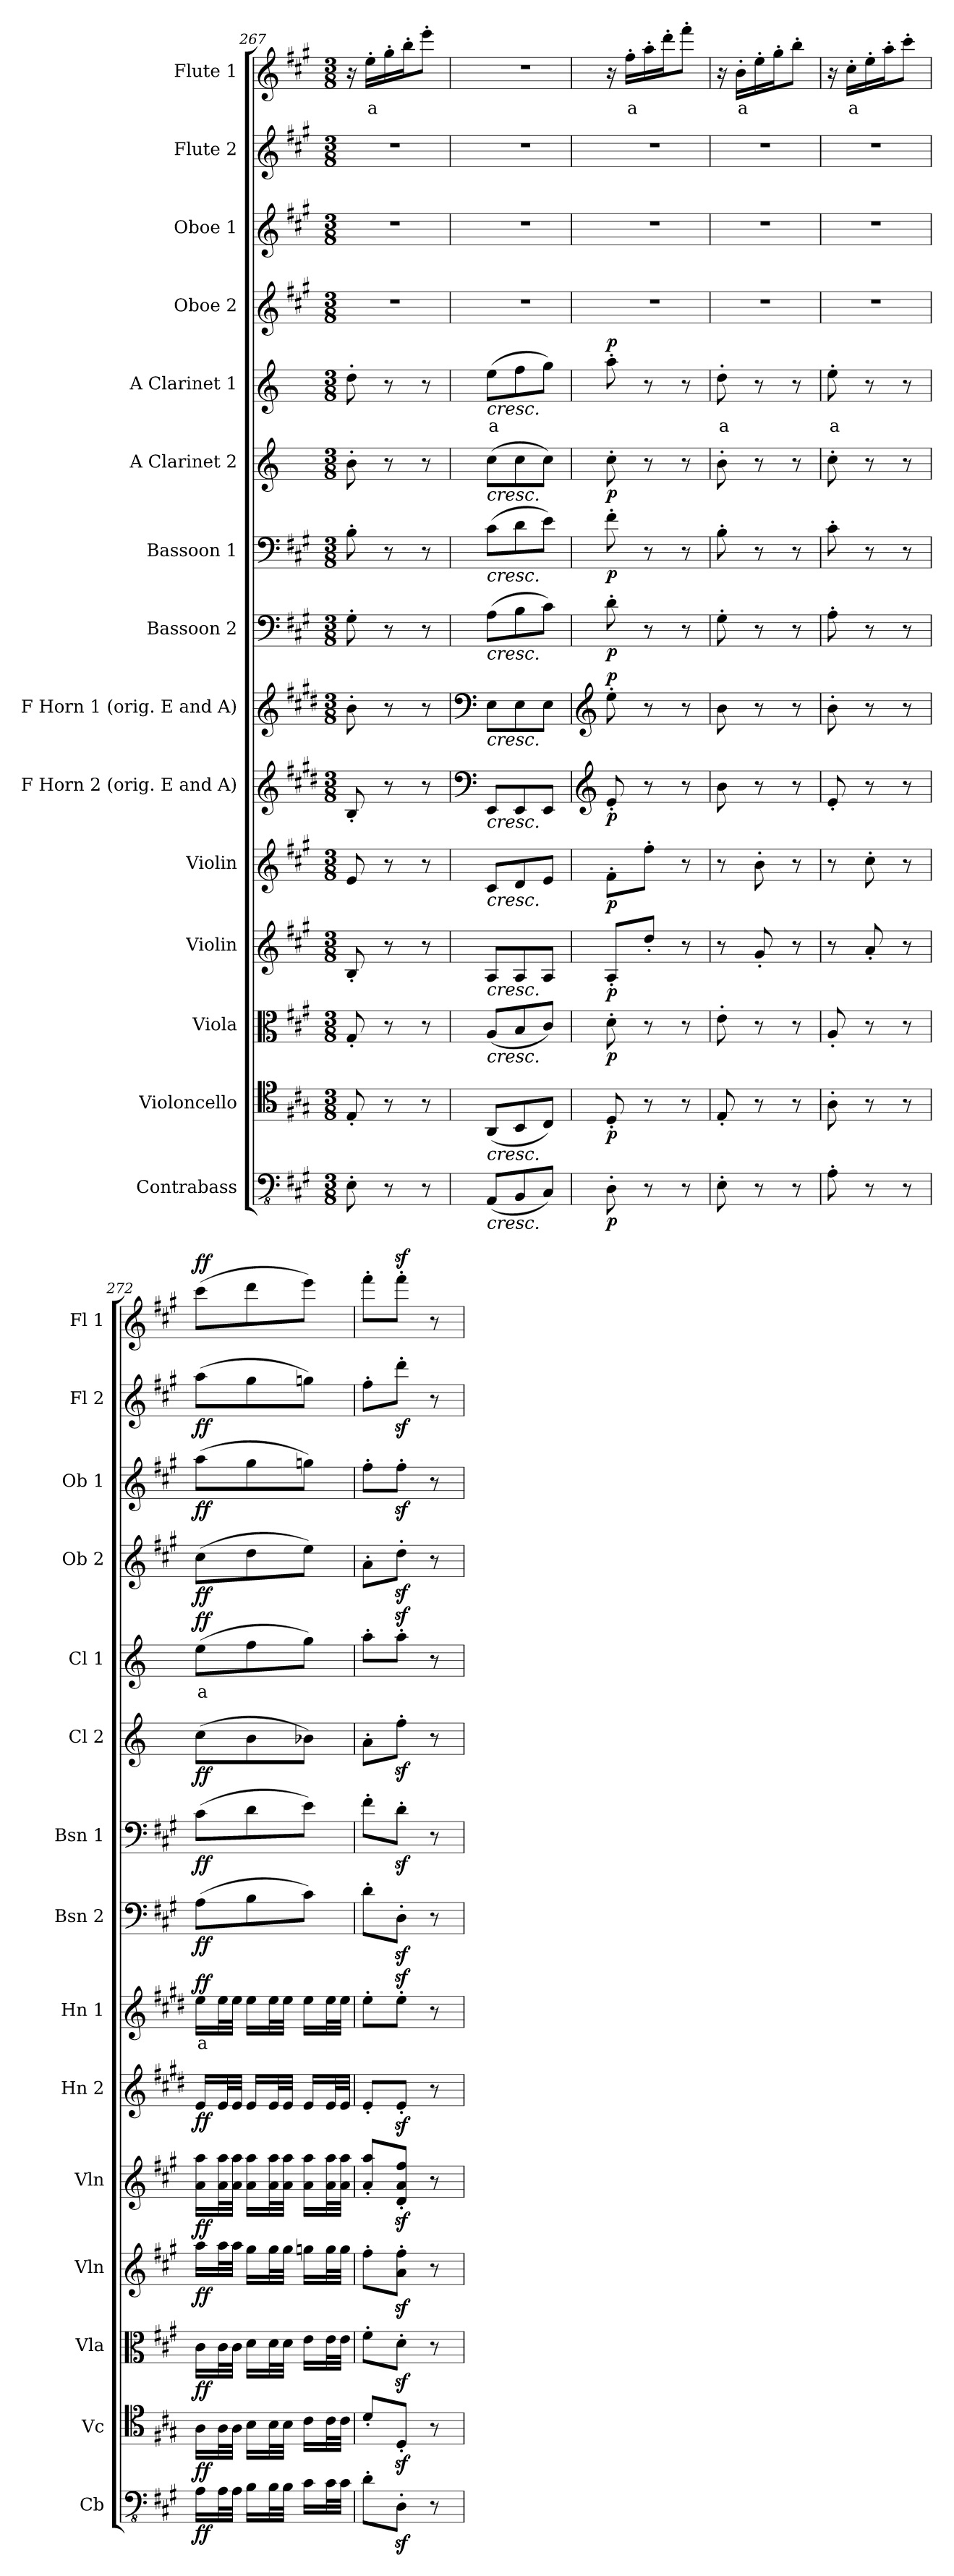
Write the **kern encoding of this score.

**kern	**dynam	**kern	**dynam	**kern	**dynam	**kern	**dynam	**kern	**dynam	**kern	**dynam	**kern	**text	**dynam	**kern	**dynam	**kern	**dynam	**kern	**dynam	**kern	**text	**dynam	**kern	**dynam	**kern	**dynam	**kern	**dynam	**kern	**text	**dynam
*part15	*part15	*part14	*part14	*part13	*part13	*part12	*part12	*part11	*part11	*part10	*part10	*part9	*part9	*part9	*part8	*part8	*part7	*part7	*part6	*part6	*part5	*part5	*part5	*part4	*part4	*part3	*part3	*part2	*part2	*part1	*part1	*part1
*staff15	*staff15	*staff14	*staff14	*staff13	*staff13	*staff12	*staff12	*staff11	*staff11	*staff10	*staff10	*staff9	*staff9	*staff9	*staff8	*staff8	*staff7	*staff7	*staff6	*staff6	*staff5	*staff5	*staff5	*staff4	*staff4	*staff3	*staff3	*staff2	*staff2	*staff1	*staff1	*staff1
*I"Contrabass	*	*I"Violoncello	*	*I"Viola	*	*I"Violin	*	*I"Violin	*	*I"F Horn 2 (orig. E and A)	*	*I"F Horn 1 (orig. E and A)	*	*	*I"Bassoon 2	*	*I"Bassoon 1	*	*I"A Clarinet 2	*	*I"A Clarinet 1	*	*	*I"Oboe 2	*	*I"Oboe 1	*	*I"Flute 2	*	*I"Flute 1	*	*
*I'Cb	*	*I'Vc	*	*I'Vla	*	*I'Vln	*	*I'Vln	*	*I'Hn 2	*	*I'Hn 1	*	*	*I'Bsn 2	*	*I'Bsn 1	*	*I'Cl 2	*	*I'Cl 1	*	*	*I'Ob 2	*	*I'Ob 1	*	*I'Fl 2	*	*I'Fl 1	*	*
*clefFv4	*	*clefC4	*	*clefC3	*	*clefG2	*	*clefG2	*	*clefG2	*	*clefG2	*	*	*clefF4	*	*clefF4	*	*clefG2	*	*clefG2	*	*	*clefG2	*	*clefG2	*	*clefG2	*	*clefG2	*	*
*	*	*	*	*	*	*	*	*	*	*ITrd4c7	*	*ITrd4c7	*	*	*	*	*	*	*ITrd2c3	*	*ITrd2c3	*	*	*	*	*	*	*	*	*	*	*
*k[f#c#g#]	*	*k[f#c#g#]	*	*k[f#c#g#]	*	*k[f#c#g#]	*	*k[f#c#g#]	*	*k[f#c#g#]	*	*k[f#c#g#]	*	*	*k[f#c#g#]	*	*k[f#c#g#]	*	*k[f#c#g#]	*	*k[f#c#g#]	*	*	*k[f#c#g#]	*	*k[f#c#g#]	*	*k[f#c#g#]	*	*k[f#c#g#]	*	*
*M3/8	*	*M3/8	*	*M3/8	*	*M3/8	*	*M3/8	*	*M3/8	*	*M3/8	*	*	*M3/8	*	*M3/8	*	*M3/8	*	*M3/8	*	*	*M3/8	*	*M3/8	*	*M3/8	*	*M3/8	*	*
=267	=267	=267	=267	=267	=267	=267	=267	=267	=267	=267	=267	=267	=267	=267	=267	=267	=267	=267	=267	=267	=267	=267	=267	=267	=267	=267	=267	=267	=267	=267	=267	=267
8EE'\	.	8E'/	.	8G#'/	.	8B'/	.	8e/	.	8E'/	.	8e'\	.	.	8G#'\	.	8B'\	.	8g#'\	.	8b'\	.	.	4.r	.	4.r	.	4.r	.	16r	.	.
!	!	!	!	!	!	!	!	!	!	!	!	!	!	!	!	!	!	!	!	!	!	!	!	!	!	!	!	!	!	!	!LO:LY:b:color=#FF0000	!
.	.	.	.	.	.	.	.	.	.	.	.	.	.	.	.	.	.	.	.	.	.	.	.	.	.	.	.	.	.	16ee'\LL	a	.
8r	.	8r	.	8r	.	8r	.	8r	.	8r	.	8r	.	.	8r	.	8r	.	8r	.	8r	.	.	.	.	.	.	.	.	16gg#'\	.	.
.	.	.	.	.	.	.	.	.	.	.	.	.	.	.	.	.	.	.	.	.	.	.	.	.	.	.	.	.	.	16bb'\J	.	.
8r	.	8r	.	8r	.	8r	.	8r	.	8r	.	8r	.	.	8r	.	8r	.	8r	.	8r	.	.	.	.	.	.	.	.	8eee'\J	.	.
=268	=268	=268	=268	=268	=268	=268	=268	=268	=268	=268	=268	=268	=268	=268	=268	=268	=268	=268	=268	=268	=268	=268	=268	=268	=268	=268	=268	=268	=268	=268	=268	=268
*	*	*	*	*	*	*	*	*	*	*clefF4	*	*clefF4	*	*	*	*	*	*	*	*	*	*	*	*	*	*	*	*	*	*	*	*
!	!	!	!	!	!	!	!	!	!	!	!	!	!	!	!	!	!	!	!	!	!LO:TX:b:i:t=cresc.	!	!	!	!	!	!	!	!	!	!	!
!	!	!	!	!	!	!	!	!	!	!	!	!	!	!	!	!	!	!	!LO:TX:b:i:t=cresc.	!	!	!	!	!	!	!	!	!	!	!	!	!
!	!	!	!	!	!	!	!	!	!	!	!	!	!	!	!	!	!LO:TX:b:i:t=cresc.	!	!	!	!	!	!	!	!	!	!	!	!	!	!	!
!	!	!	!	!	!	!	!	!	!	!	!	!	!	!	!LO:TX:b:i:t=cresc.	!	!	!	!	!	!	!	!	!	!	!	!	!	!	!	!	!
!	!	!	!	!	!	!	!	!	!	!	!	!LO:TX:b:i:t=cresc.	!	!	!	!	!	!	!	!	!	!	!	!	!	!	!	!	!	!	!	!
!	!	!	!	!	!	!	!	!	!	!LO:TX:b:i:t=cresc.	!	!	!	!	!	!	!	!	!	!	!	!	!	!	!	!	!	!	!	!	!	!
!	!	!	!	!	!	!	!	!LO:TX:b:i:t=cresc.	!	!	!	!	!	!	!	!	!	!	!	!	!	!	!	!	!	!	!	!	!	!	!	!
!	!	!	!	!	!	!LO:TX:b:i:t=cresc.	!	!	!	!	!	!	!	!	!	!	!	!	!	!	!	!	!	!	!	!	!	!	!	!	!	!
!	!	!	!	!LO:TX:b:i:t=cresc.	!	!	!	!	!	!	!	!	!	!	!	!	!	!	!	!	!	!	!	!	!	!	!	!	!	!	!	!
!	!	!LO:TX:b:i:t=cresc.	!	!	!	!	!	!	!	!	!	!	!	!	!	!	!	!	!	!	!	!	!	!	!	!	!	!	!	!	!	!
!LO:TX:b:i:t=cresc.	!	!	!	!	!	!	!	!	!	!	!	!	!	!	!	!	!	!	!	!	!	!	!	!	!	!	!	!	!	!	!	!
!	!	!	!	!	!	!	!	!	!	!	!	!	!	!	!	!	!	!	!	!	!	!LO:LY:b:color=#FF0000	!	!	!	!	!	!	!	!	!	!
(<8AAA/L	.	(<8AA/L	.	(<8A/L	.	8A/L	.	8c#/L	.	8AAA/L	.	8AA\L	.	.	(>8A\L	.	(>8c#\L	.	(>8a\L	.	(>8cc#\L	a	.	4.r	.	4.r	.	4.r	.	4.r	.	.
8BBB/	.	8BB/	.	8B/	.	8A/	.	8d/	.	8AAA/	.	8AA\	.	.	8B\	.	8d\	.	8a\	.	8dd\	.	.	.	.	.	.	.	.	.	.	.
8CC#/J)	.	8C#/J)	.	8c#/J)	.	8A/J	.	8e/J	.	8AAA/J	.	8AA\J	.	.	8c#\J)	.	8e\J)	.	8a\J)	.	8ee\J)	.	.	.	.	.	.	.	.	.	.	.
!!LO:PB:g=z
=269	=269	=269	=269	=269	=269	=269	=269	=269	=269	=269	=269	=269	=269	=269	=269	=269	=269	=269	=269	=269	=269	=269	=269	=269	=269	=269	=269	=269	=269	=269	=269	=269
*	*	*	*	*	*	*	*	*	*	*clefG2	*	*clefG2	*	*	*	*	*	*	*	*	*	*	*	*	*	*	*	*	*	*	*	*
!	!LO:DY:b	!	!LO:DY:b	!	!LO:DY:b	!	!LO:DY:b	!	!LO:DY:b	!	!LO:DY:b	!	!	!LO:DY:b	!	!LO:DY:b	!	!LO:DY:b	!	!LO:DY:b	!	!	!LO:DY:b	!	!	!	!	!	!	!	!	!
8DD'\	p	8D'/	p	8d'\	p	8A'/L	p	8f#'\L	p	8A'/	p	8a'\	.	p	8d'\	p	8f#'\	p	8a'\	p	8ff#'\	.	p	4.r	.	4.r	.	4.r	.	16r	.	.
!	!	!	!	!	!	!	!	!	!	!	!	!	!	!	!	!	!	!	!	!	!	!	!	!	!	!	!	!	!	!	!LO:LY:b:color=#FF0000	!
.	.	.	.	.	.	.	.	.	.	.	.	.	.	.	.	.	.	.	.	.	.	.	.	.	.	.	.	.	.	16ff#'\LL	a	.
8r	.	8r	.	8r	.	8dd'/J	.	8ff#'\J	.	8r	.	8r	.	.	8r	.	8r	.	8r	.	8r	.	.	.	.	.	.	.	.	16aa'\	.	.
.	.	.	.	.	.	.	.	.	.	.	.	.	.	.	.	.	.	.	.	.	.	.	.	.	.	.	.	.	.	16ddd'\J	.	.
8r	.	8r	.	8r	.	8r	.	8r	.	8r	.	8r	.	.	8r	.	8r	.	8r	.	8r	.	.	.	.	.	.	.	.	8fff#'\J	.	.
=270	=270	=270	=270	=270	=270	=270	=270	=270	=270	=270	=270	=270	=270	=270	=270	=270	=270	=270	=270	=270	=270	=270	=270	=270	=270	=270	=270	=270	=270	=270	=270	=270
!	!	!	!	!	!	!	!	!	!	!	!	!	!	!	!	!	!	!	!	!	!	!LO:LY:b:color=#FF0000	!	!	!	!	!	!	!	!	!	!
8EE'\	.	8E'/	.	8e'\	.	8r	.	8r	.	8e\	.	8e\	.	.	8G#'\	.	8B'\	.	8g#'\	.	8b'\	a	.	4.r	.	4.r	.	4.r	.	16r	.	.
!	!	!	!	!	!	!	!	!	!	!	!	!	!	!	!	!	!	!	!	!	!	!	!	!	!	!	!	!	!	!	!LO:LY:b:color=#FF0000	!
.	.	.	.	.	.	.	.	.	.	.	.	.	.	.	.	.	.	.	.	.	.	.	.	.	.	.	.	.	.	16b'\LL	a	.
8r	.	8r	.	8r	.	8g#'/	.	8b'\	.	8r	.	8r	.	.	8r	.	8r	.	8r	.	8r	.	.	.	.	.	.	.	.	16ee'\	.	.
.	.	.	.	.	.	.	.	.	.	.	.	.	.	.	.	.	.	.	.	.	.	.	.	.	.	.	.	.	.	16gg#'\J	.	.
8r	.	8r	.	8r	.	8r	.	8r	.	8r	.	8r	.	.	8r	.	8r	.	8r	.	8r	.	.	.	.	.	.	.	.	8bb'\J	.	.
=271	=271	=271	=271	=271	=271	=271	=271	=271	=271	=271	=271	=271	=271	=271	=271	=271	=271	=271	=271	=271	=271	=271	=271	=271	=271	=271	=271	=271	=271	=271	=271	=271
!	!	!	!	!	!	!	!	!	!	!	!	!	!	!	!	!	!	!	!	!	!	!LO:LY:b:color=#FF0000	!	!	!	!	!	!	!	!	!	!
8AA'\	.	8A'\	.	8A'/	.	8r	.	8r	.	8A'/	.	8e'\	.	.	8A'\	.	8c#'\	.	8a'\	.	8cc#'\	a	.	4.r	.	4.r	.	4.r	.	16r	.	.
!	!	!	!	!	!	!	!	!	!	!	!	!	!	!	!	!	!	!	!	!	!	!	!	!	!	!	!	!	!	!	!LO:LY:b:color=#FF0000	!
.	.	.	.	.	.	.	.	.	.	.	.	.	.	.	.	.	.	.	.	.	.	.	.	.	.	.	.	.	.	16cc#'\LL	a	.
8r	.	8r	.	8r	.	8a'/	.	8cc#'\	.	8r	.	8r	.	.	8r	.	8r	.	8r	.	8r	.	.	.	.	.	.	.	.	16ee'\	.	.
.	.	.	.	.	.	.	.	.	.	.	.	.	.	.	.	.	.	.	.	.	.	.	.	.	.	.	.	.	.	16aa'\J	.	.
8r	.	8r	.	8r	.	8r	.	8r	.	8r	.	8r	.	.	8r	.	8r	.	8r	.	8r	.	.	.	.	.	.	.	.	8ccc#'\J	.	.
=272	=272	=272	=272	=272	=272	=272	=272	=272	=272	=272	=272	=272	=272	=272	=272	=272	=272	=272	=272	=272	=272	=272	=272	=272	=272	=272	=272	=272	=272	=272	=272	=272
!	!LO:DY:b	!	!LO:DY:b	!	!LO:DY:b	!	!LO:DY:b	!	!LO:DY:b	!	!LO:DY:b	!	!LO:LY:b:color=#FF0000	!LO:DY:b	!	!LO:DY:b	!	!LO:DY:b	!	!LO:DY:b	!	!LO:LY:b:color=#FF0000	!LO:DY:b	!	!LO:DY:b	!	!LO:DY:b	!	!LO:DY:b	!	!	!LO:DY:b
16AA\LL	ff	16A\LL	ff	16c#\LL	ff	16aa\LL	ff	16a\ 16aa\LL	ff	16A/LL	ff	16a\LL	a	ff	(>8A\L	ff	(>8c#\L	ff	(>8a\L	ff	(>8cc#\L	a	ff	(>8cc#\L	ff	(>8aa\L	ff	(>8aa\L	ff	(>8ccc#\L	.	ff
32AA\L	.	32A\L	.	32c#\L	.	32aa\L	.	32a\ 32aa\L	.	32A/L	.	32a\L	.	.	.	.	.	.	.	.	.	.	.	.	.	.	.	.	.	.	.	.
32AA\JJJ	.	32A\JJJ	.	32c#\JJJ	.	32aa\JJJ	.	32a\ 32aa\JJJ	.	32A/JJJ	.	32a\JJJ	.	.	.	.	.	.	.	.	.	.	.	.	.	.	.	.	.	.	.	.
16BB\LL	.	16B\LL	.	16d\LL	.	16gg#\LL	.	16a\ 16aa\LL	.	16A/LL	.	16a\LL	.	.	8B\	.	8d\	.	8g#\	.	8dd\	.	.	8dd\	.	8gg#\	.	8gg#\	.	8ddd\	.	.
32BB\L	.	32B\L	.	32d\L	.	32gg#\L	.	32a\ 32aa\L	.	32A/L	.	32a\L	.	.	.	.	.	.	.	.	.	.	.	.	.	.	.	.	.	.	.	.
32BB\JJJ	.	32B\JJJ	.	32d\JJJ	.	32gg#\JJJ	.	32a\ 32aa\JJJ	.	32A/JJJ	.	32a\JJJ	.	.	.	.	.	.	.	.	.	.	.	.	.	.	.	.	.	.	.	.
16C#\LL	.	16c#\LL	.	16e\LL	.	16ggn\LL	.	16a\ 16aa\LL	.	16A/LL	.	16a\LL	.	.	8c#\J)	.	8e\J)	.	8gn\J)	.	8ee\J)	.	.	8ee\J)	.	8ggn\J)	.	8ggn\J)	.	8eee\J)	.	.
32C#\L	.	32c#\L	.	32e\L	.	32gg\L	.	32a\ 32aa\L	.	32A/L	.	32a\L	.	.	.	.	.	.	.	.	.	.	.	.	.	.	.	.	.	.	.	.
32C#\JJJ	.	32c#\JJJ	.	32e\JJJ	.	32gg\JJJ	.	32a\ 32aa\JJJ	.	32A/JJJ	.	32a\JJJ	.	.	.	.	.	.	.	.	.	.	.	.	.	.	.	.	.	.	.	.
=273	=273	=273	=273	=273	=273	=273	=273	=273	=273	=273	=273	=273	=273	=273	=273	=273	=273	=273	=273	=273	=273	=273	=273	=273	=273	=273	=273	=273	=273	=273	=273	=273
8D'\L	.	8d'/L	.	8f#'\L	.	8ff#'\L	.	8a/' 8aa/'L	.	8A'/L	.	8a'\L	.	.	8d'\L	.	8f#'\L	.	8f#'\L	.	8ff#'\L	.	.	8a'\L	.	8ff#'\L	.	8ff#'\L	.	8fff#'\L	.	.
8DDz<'\J	.	8Dz<'/J	.	8dz<'\J	.	8a\z<' 8ff#\z<'J	.	8d/z<' 8a/z<' 8ff#/z<'J	.	8Az<'/J	.	8az<'\J	.	.	8Dz<'\J	.	8dz<'\J	.	8ddz<'\J	.	8ff#z<'\J	.	.	8ddz<'\J	.	8ff#z<'\J	.	8dddz<'\J	.	8fff#z<'\J	.	.
8r	.	8r	.	8r	.	8r	.	8r	.	8r	.	8r	.	.	8r	.	8r	.	8r	.	8r	.	.	8r	.	8r	.	8r	.	8r	.	.
=	=	=	=	=	=	=	=	=	=	=	=	=	=	=	=	=	=	=	=	=	=	=	=	=	=	=	=	=	=	=	=	=
*-	*-	*-	*-	*-	*-	*-	*-	*-	*-	*-	*-	*-	*-	*-	*-	*-	*-	*-	*-	*-	*-	*-	*-	*-	*-	*-	*-	*-	*-	*-	*-	*-
